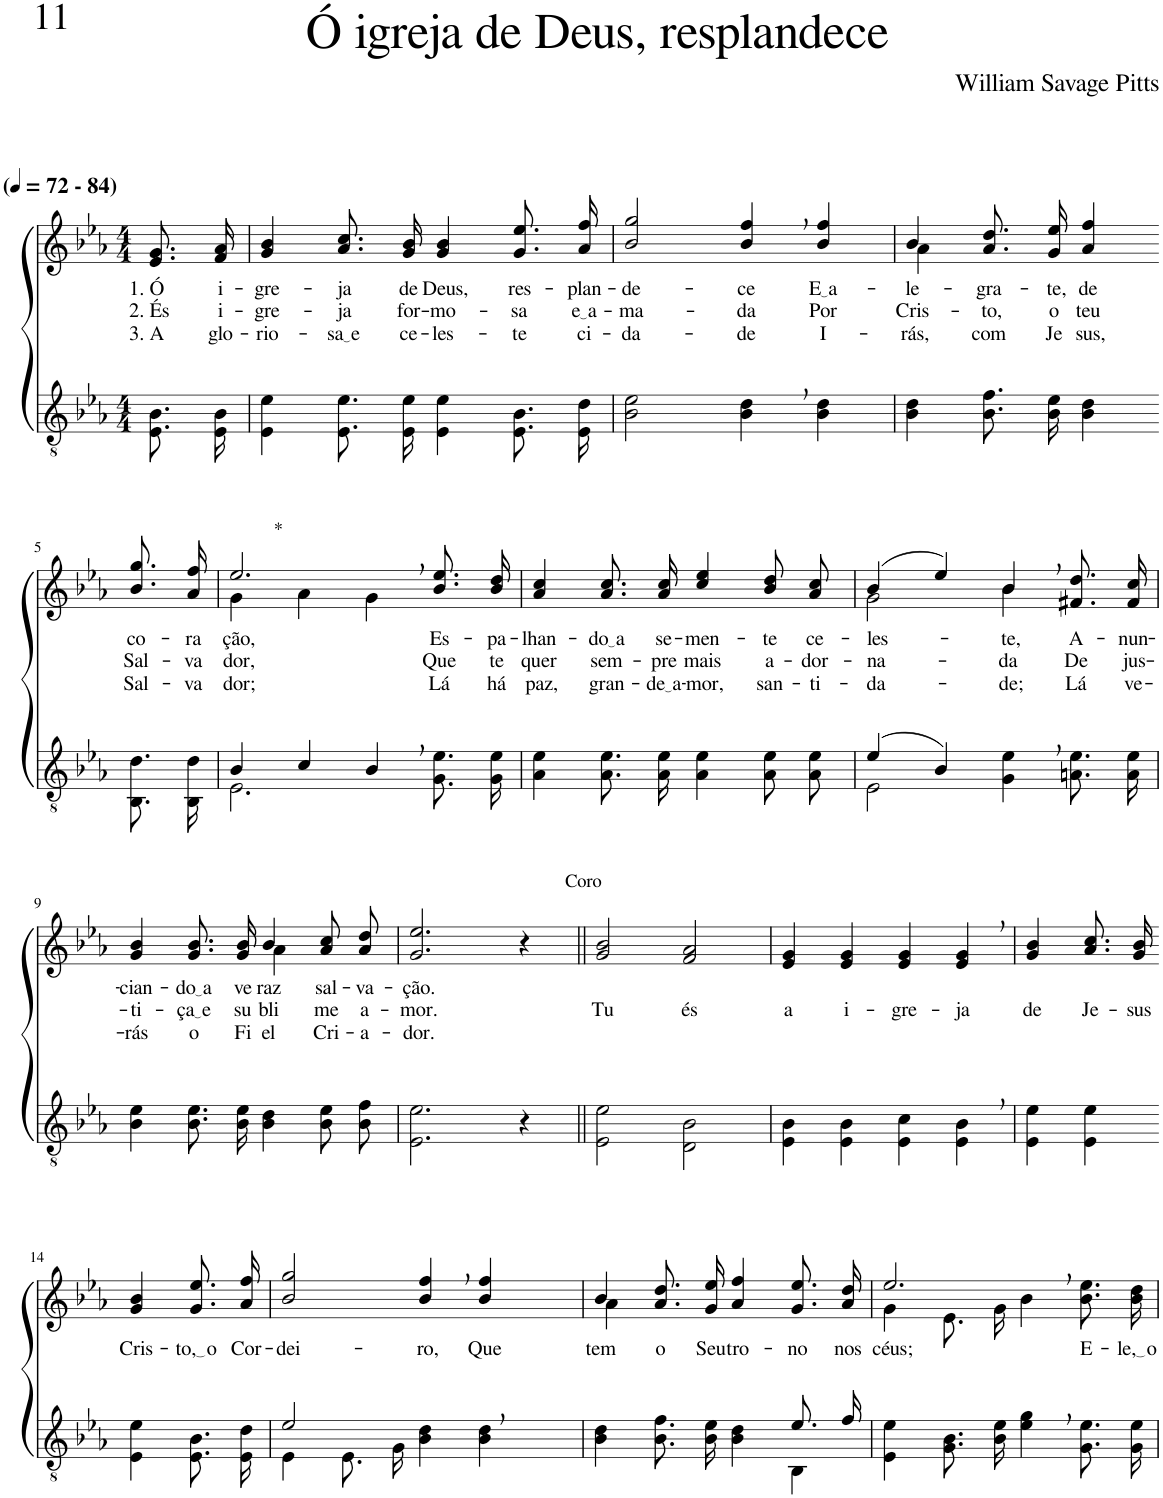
**kern	**kern	**text	**text	**text
*part2	*part1	*part1	*part1	*part1
*staff2	*staff1	*staff1	*staff1	*staff1
*I"Parte III e IV	*I"Parte I e II	*	*	*
*clefGv2	*clefG2	*	*	*
*Trd3c5	*Trd3c5	*	*	*
*k[b-e-a-]	*k[b-e-a-]	*	*	*
*M4/4	*M4/4	*	*	*
*MM72	*MM72	*	*	*
=1	=1	=1	=1	=1
!	!LO:TX:a:B:t=(	!	!	!
!	!LO:TX:a:B:t=- 84)	!	!	!
!	!	!LO:LY:b	!LO:LY:b	!LO:LY:b
8.E-/ 8.B-/L	8.e-/ 8.g/L	1. Ó	2. És	3. A
!	!	!LO:LY:b	!LO:LY:b	!LO:LY:b
16E-/ 16B-/Jk	16f/ 16a-/Jk	i-	i-	glo-
=2	=2	=2	=2	=2
!	!	!LO:LY:b	!LO:LY:b	!LO:LY:b
4E-\ 4e-\	4g/ 4b-/	-gre-	-gre-	-rio-
!	!	!LO:LY:b	!LO:LY:b	!LO:LY:b
8.E-/ 8.e-/L	8.a-/ 8.cc/L	-ja	-ja	sa e
!	!	!LO:LY:b	!LO:LY:b	!LO:LY:b
16E-/ 16e-/Jk	16g/ 16b-/Jk	de	for-	ce-
!	!	!LO:LY:b	!LO:LY:b	!LO:LY:b
4E-\ 4e-\	4g/ 4b-/	Deus,	-mo-	-les-
!	!	!LO:LY:b	!LO:LY:b	!LO:LY:b
8.E-/ 8.B-/L	8.g\ 8.ee-\L	res-	-sa	-te
!	!	!LO:LY:b	!LO:LY:b	!LO:LY:b
16E-/ 16d/Jk	16a-\ 16ff\Jk	-plan-	e a	ci-
=3	=3	=3	=3	=3
!	!	!LO:LY:b	!LO:LY:b	!LO:LY:b
2B-\ 2e-\	2b-/ 2gg/	-de-	-ma-	-da-
!	!	!LO:LY:b	!LO:LY:b	!LO:LY:b
4B-\, 4d\,	4b-/, 4ff/,	-ce	-da	-de
!	!	!LO:LY:b	!LO:LY:b	!LO:LY:b
4B-\ 4d\	4b-/ 4ff/	E a	Por	I-
=4	=4	=4	=4	=4
!	!	!LO:LY:b	!LO:LY:b	!LO:LY:b
*	*^	*	*	*
4B-\ 4d\	4b-/	4a-\	le-	Cris-	-rás,
!	!	!	!LO:LY:b	!LO:LY:b	!LO:LY:b
8.B-\ 8.f\L	8.a-\ 8.dd\L	2ryy	-gra-	-to,	com
!	!	!	!LO:LY:b	!LO:LY:b	!LO:LY:b
16B-\ 16e-\Jk	16g\ 16ee-\Jk	.	-te,	o	Je
!	!	!	!LO:LY:b	!LO:LY:b	!LO:LY:b
4B-\ 4d\	4a-/ 4ff/	.	de	teu	sus,
*	*v	*v	*	*	*
!!LO:LB:g=z
=5-	=5-	=5-	=5-	=5-
!	!	!LO:LY:b	!LO:LY:b	!LO:LY:b
8.BB-/ 8.d/L	8.b-\ 8.gg\L	co-	Sal-	Sal-
!	!	!LO:LY:b	!LO:LY:b	!LO:LY:b
16BB-/ 16d/Jk	16a-\ 16ff\Jk	-ra-	-va-	-va-
=6	=6	=6	=6	=6
*^	*^	*	*	*
!	!	!LO:TX:a:t=*	!	!	!	!
!	!	!	!	!LO:LY:b	!LO:LY:b	!LO:LY:b
4B-/	2.E-\	2.ee-,/	4g\	-ção,	-dor,	-dor;
4c/	.	.	4a-\	.	.	.
4B-,/	.	.	4g\	.	.	.
!	!	!	!	!LO:LY:b	!LO:LY:b	!LO:LY:b
4ryy	8.G\ 8.e-\L	8.b-\ 8.ee-\L	4ryy	Es-	Que	Lá
!	!	!	!	!LO:LY:b	!LO:LY:b	!LO:LY:b
.	16G\ 16e-\Jk	16b-\ 16dd\Jk	.	-pa-	te	há
*	*	*v	*v	*	*	*
=7	=7	=7	=7	=7	=7
!	!	!	!LO:LY:b	!LO:LY:b	!LO:LY:b
*v	*v	*	*	*	*
4A-\ 4e-\	4a-/ 4cc/	-lhan-	quer	paz,
!	!	!LO:LY:b	!LO:LY:b	!LO:LY:b
8.A-\ 8.e-\L	8.a-\ 8.cc\L	do a	sem-	gran-
!	!	!LO:LY:b	!LO:LY:b	!LO:LY:b
16A-\ 16e-\Jk	16a-\ 16cc\Jk	se-	-pre	de a
!	!	!LO:LY:b	!LO:LY:b	!LO:LY:b
4A-\ 4e-\	4cc/ 4ee-/	-men-	mais	-mor,
!	!	!LO:LY:b	!LO:LY:b	!LO:LY:b
8A-\ 8e-\L	8b-\ 8dd\L	-te	a-	san-
!	!	!LO:LY:b	!LO:LY:b	!LO:LY:b
8A-\ 8e-\J	8a-\ 8cc\J	ce-	-dor-	-ti-
=8	=8	=8	=8	=8
*^	*	*	*	*
!	!	!	!LO:LY:b	!LO:LY:b	!LO:LY:b
*	*	*^	*	*	*
(4e-/	2E-\	(4b-/	2g\	-les-	-na-	-da-
4B-/)	.	4ee-/)	.	.	.	.
!	!	!	!	!LO:LY:b	!LO:LY:b	!LO:LY:b
4G\, 4e-\,	2ryy	4b-,/	4b-\	te,	da	de;
!	!	!	!	!LO:LY:b	!LO:LY:b	!LO:LY:b
8.An\ 8.e-\L	.	8.f#X/ 8.dd/L	4ryy	A-	De	Lá
!	!	!	!	!LO:LY:b	!LO:LY:b	!LO:LY:b
16A\ 16e-\Jk	.	16f#/ 16cc/Jk	.	nun-	jus-	ve-
*v	*v	*	*	*	*	*
!!LO:LB:g=z	!!
=9	=9	=9	=9	=9	=9
!	!	!	!LO:LY:b	!LO:LY:b	!LO:LY:b
4B-\ 4e-\	4g/ 4b-/	2ryy	-cian-	-ti-	-rás
!	!	!	!LO:LY:b	!LO:LY:b	!LO:LY:b
8.B-\ 8.e-\L	8.g/ 8.b-/L	.	do a	ça e	o
!	!	!	!LO:LY:b	!LO:LY:b	!LO:LY:b
16B-\ 16e-\Jk	16g/ 16b-/Jk	.	ve-	su-	Fi
!	!	!	!LO:LY:b	!LO:LY:b	!LO:LY:b
4B-\ 4d\	4b-/	4a-\	-raz	-bli-	el
!	!	!	!LO:LY:b	!LO:LY:b	!LO:LY:b
8B-\ 8e-\L	8a-\ 8cc\L	4ryy	sal-	-me	Cri-
!	!	!	!LO:LY:b	!LO:LY:b	!LO:LY:b
8B-\ 8f\J	8a-\ 8dd\J	.	-va-	a-	-a-
*	*v	*v	*	*	*
=10	=10	=10	=10	=10
!	!	!LO:LY:b	!LO:LY:b	!LO:LY:b
2.E-\ 2.e-\	2.g/ 2.ee-/	-ção.	-mor.	-dor.
!	!LO:TX:a:t=Coro	!	!	!
4r	4r	.	.	.
=11||	=11||	=11||	=11||	=11||
!	!	!	!LO:LY:b	!
2E-\ 2e-\	2g/ 2b-/	.	Tu	.
!	!	!	!LO:LY:b	!
2D\ 2B-\	2f/ 2a-/	.	és	.
=12	=12	=12	=12	=12
!	!	!	!LO:LY:b	!
4E-\ 4B-\	4e-/ 4g/	.	a	.
!	!	!	!LO:LY:b	!
4E-\ 4B-\	4e-/ 4g/	.	i-	.
!	!	!	!LO:LY:b	!
4E-\ 4c\	4e-/ 4g/	.	-gre-	.
!	!	!	!LO:LY:b	!
4E-\, 4B-\,	4e-/, 4g/,	.	-ja	.
=13	=13	=13	=13	=13
!	!	!	!LO:LY:b	!
4E-\ 4e-\	4g/ 4b-/	.	de	.
!	!	!	!LO:LY:b	!
4E-\ 4e-\	8.a-/ 8.cc/L	.	Je-	.
!	!	!	!LO:LY:b	!
.	16g/ 16b-/Jk	.	-sus	.
!!LO:LB:g=z
=14-	=14-	=14-	=14-	=14-
!	!	!LO:LY:b	!	!
4E-\ 4e-\	4g/ 4b-/	Cris-	.	.
!	!	!LO:LY:b	!	!
8.E-/ 8.B-/L	8.g\ 8.ee-\L	to, o	.	.
!	!	!LO:LY:b	!	!
16E-/ 16d/Jk	16a-\ 16ff\Jk	Cor-	.	.
=15	=15	=15	=15	=15
*^	*	*	*	*
!	!	!	!LO:LY:b	!	!
2e-/	4E-\	2b-/ 2gg/	-dei-	.	.
.	8.E-\L	.	.	.	.
.	16G\Jk	.	.	.	.
!	!	!	!LO:LY:b	!	!
2ryy	4B-\ 4d\	4b-/, 4ff/,	-ro,	.	.
!	!	!	!LO:LY:b	!	!
.	4B-\ 4d\	4b-/ 4ff/	Que	.	.
=16	=16	=16	=16	=16	=16
*	*	*^	*	*	*
!	!	!	!	!LO:LY:b	!	!
2.ryy	4B-\ 4d\	4b-/	4a-\	tem	.	.
!	!	!	!	!LO:LY:b	!	!
.	8.B-\ 8.f\L	8.a-\ 8.dd\L	2.ryy	o	.	.
!	!	!	!	!LO:LY:b	!	!
.	16B-\ 16e-\Jk	16g\ 16ee-\Jk	.	Seu	.	.
!	!	!	!	!LO:LY:b	!	!
.	4B-\ 4d\	4a-/ 4ff/	.	tro-	.	.
!	!	!	!	!LO:LY:b	!	!
8.e-/L	4BB-\	8.g\ 8.ee-\L	.	-no	.	.
!	!	!	!	!LO:LY:b	!	!
16f/Jk	.	16a-\ 16dd\Jk	.	nos	.	.
*v	*v	*	*	*	*	*
=17	=17	=17	=17	=17	=17
!	!	!	!LO:LY:b	!	!
4E-\ 4e-\	2.ee-,/	4g\	céus;	.	.
8.G\ 8.B-\L	.	8.e-\L	.	.	.
16B-\ 16e-\Jk	.	16g\Jk	.	.	.
4e-\, 4g\,	.	4b-\	.	.	.
!	!	!	!LO:LY:b	!	!
8.G\ 8.e-\L	8.b-\ 8.ee-\L	4ryy	E-	.	.
!	!	!	!LO:LY:b	!	!
16G\ 16e-\Jk	16b-\ 16dd\Jk	.	le, o	.	.
*	*v	*v	*	*	*
=	=	=	=	=
*-	*-	*-	*-	*-
